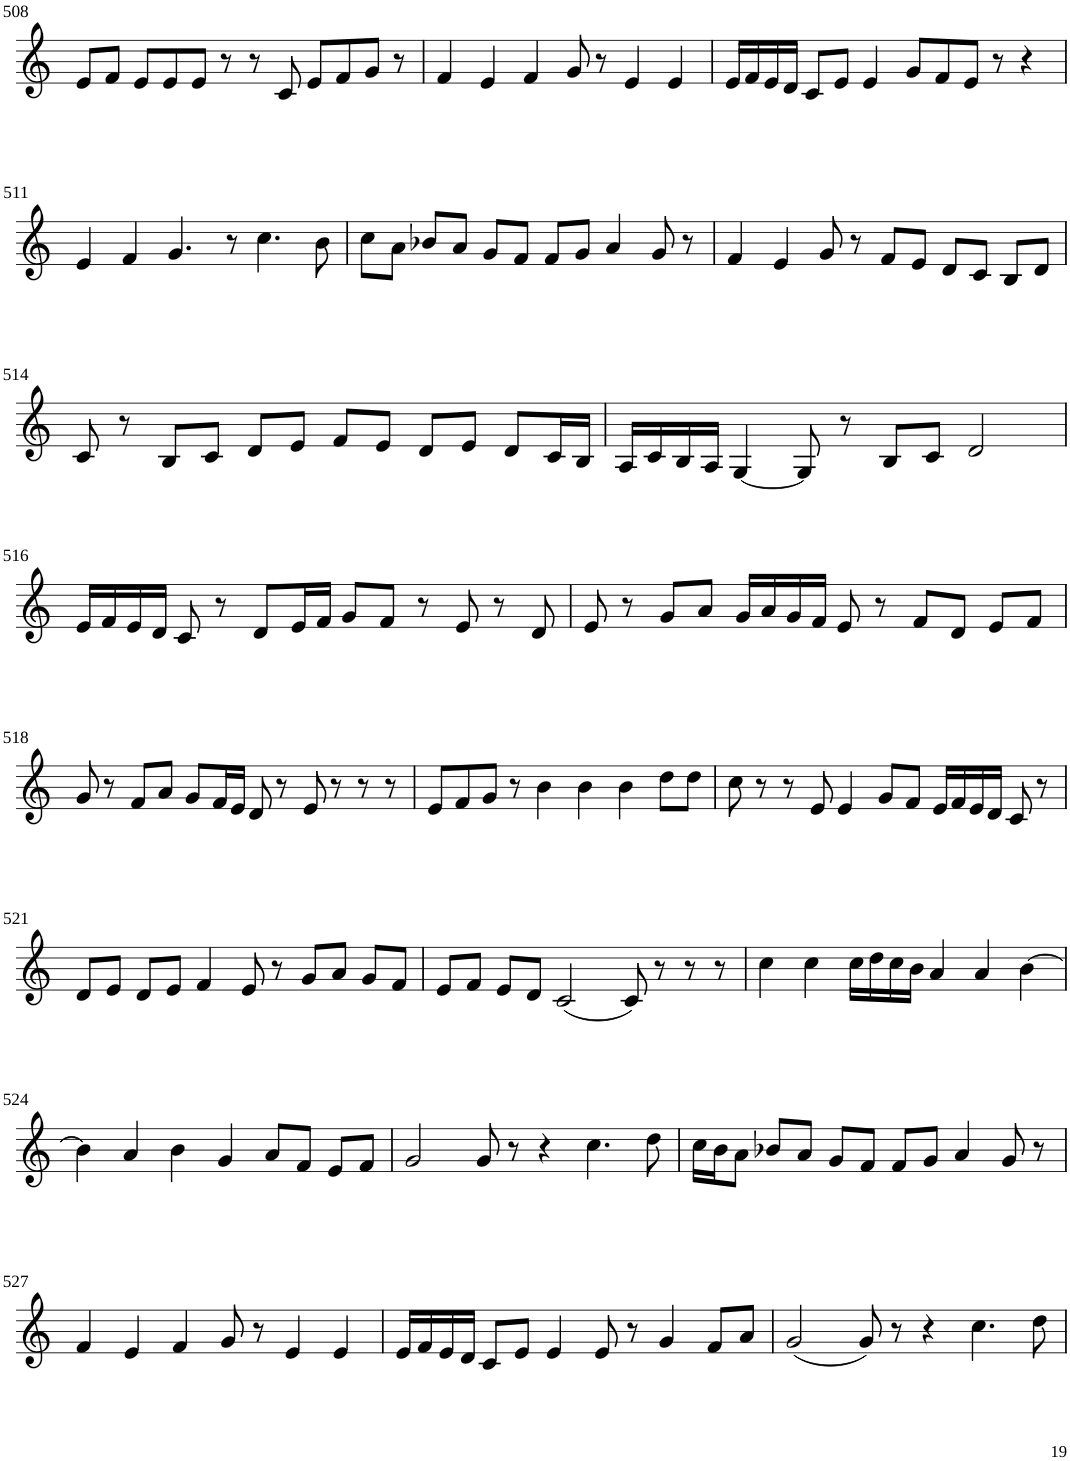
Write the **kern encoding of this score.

**kern
*part1
*staff1
*I"Violin
!!LO:PB:g=z
*clefG2
*k[]
*M6/4
=508
8e/L
8f/J
8e/L
8e/
8e/J
8r
8r
8c/
8e/L
8f/
8g/J
8r
=509
4f/
4e/
4f/
8g/
8r
4e/
4e/
=510
16e/LL
16f/
16e/
16d/JJ
8c/L
8e/J
4e/
8g/L
8f/
8e/J
8r
4r
!!LO:LB:g=z
=511
4e/
4f/
4.g/
8r
4.cc\
8b\
=512
8cc\L
8a\J
8b-X/L
8a/J
8g/L
8f/J
8f/L
8g/J
4a/
8g/
8r
=513
4f/
4e/
8g/
8r
8f/L
8e/J
8d/L
8c/J
8B/L
8d/J
!!LO:LB:g=z
=514
8c/
8r
8B/L
8c/J
8d/L
8e/J
8f/L
8e/J
8d/L
8e/J
8d/L
16c/L
16B/JJ
=515
16A/LL
16c/
16B/
16A/JJ
[4G/
8G/]
8r
8B/L
8c/J
2d/
!!LO:LB:g=z
=516
16e/LL
16f/
16e/
16d/JJ
8c/
8r
8d/L
16e/L
16f/JJ
8g/L
8f/J
8r
8e/
8r
8d/
=517
8e/
8r
8g/L
8a/J
16g/LL
16a/
16g/
16f/JJ
8e/
8r
8f/L
8d/J
8e/L
8f/J
!!LO:LB:g=z
=518
8g/
8r
8f/L
8a/J
8g/L
16f/L
16e/JJ
8d/
8r
8e/
8r
8r
8r
=519
8e/L
8f/
8g/J
8r
4b\
4b\
4b\
8dd\L
8dd\J
=520
8cc\
8r
8r
8e/
4e/
8g/L
8f/J
16e/LL
16f/
16e/
16d/JJ
8c/
8r
!!LO:LB:g=z
=521
8d/L
8e/J
8d/L
8e/J
4f/
8e/
8r
8g/L
8a/J
8g/L
8f/J
=522
8e/L
8f/J
8e/L
8d/J
(2c/
8c/)
8r
8r
8r
=523
4cc\
4cc\
16cc\LL
16dd\
16cc\
16b\JJ
4a/
4a/
[4b\
!!LO:LB:g=z
=524
4b\]
4a/
4b\
4g/
8a/L
8f/J
8e/L
8f/J
=525
2g/
8g/
8r
4r
4.cc\
8dd\
=526
16cc\LL
16b\J
8a\J
8b-X/L
8a/J
8g/L
8f/J
8f/L
8g/J
4a/
8g/
8r
!!LO:LB:g=z
=527
4f/
4e/
4f/
8g/
8r
4e/
4e/
=528
16e/LL
16f/
16e/
16d/JJ
8c/L
8e/J
4e/
8e/
8r
4g/
8f/L
8a/J
=529
(2g/
8g/)
8r
4r
4.cc\
8dd\
=
*-
